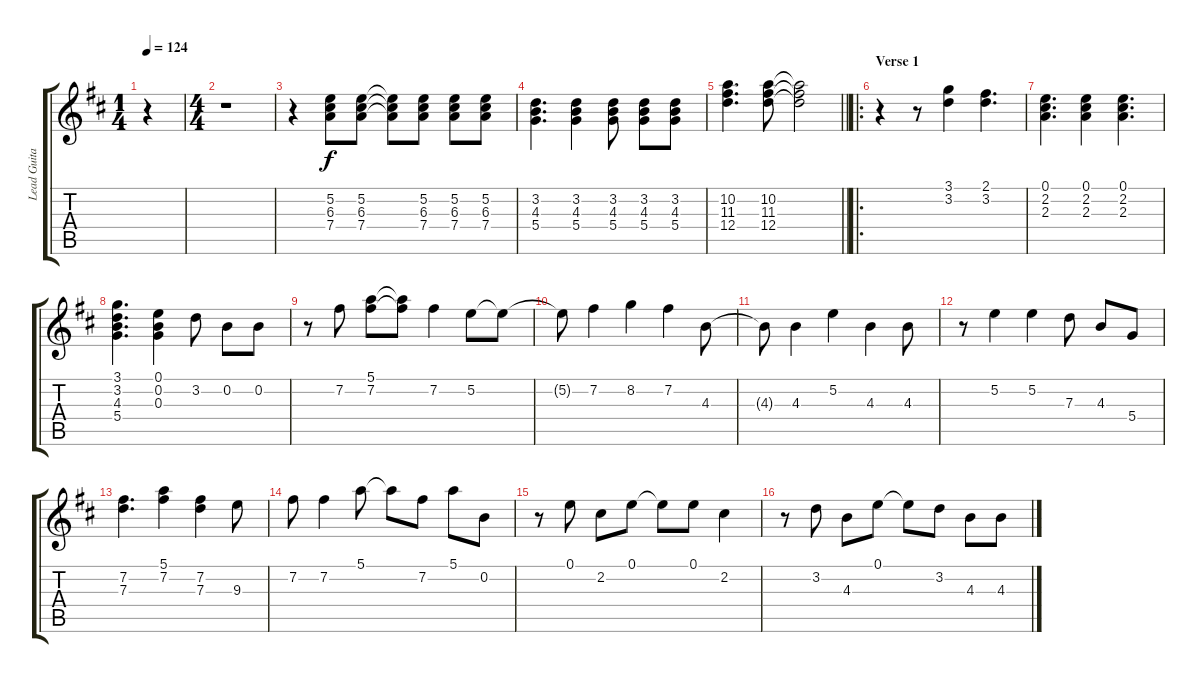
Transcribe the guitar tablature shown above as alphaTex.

\track ("Lead Guitar I (Taylor)" "Lead Guita") {instrument electricguitarjazz}
\staff {score tabs}
\tuning (E4 B3 G3 D3 A2 E2) {hide}
\ts (1 4)
\tempo 124
\clef g2
\ks d
r.4{dy f instrument electricguitarjazz} |
\ts (4 4)
r.1 |
r.4 (5.2 6.3 7.4).8 (5.2 6.3 7.4).8 (5.2{t} 6.3{t} 7.4{t}).8 (5.2 6.3 7.4).8 (5.2 6.3 7.4).8 (5.2 6.3 7.4).8 |
(3.2 4.3 5.4).4{d} (3.2 4.3 5.4).4 (3.2 4.3 5.4).8 (3.2 4.3 5.4).8 (3.2 4.3 5.4).8 |
\barLineRight lightlight
(10.2 11.3 12.4).4{d} (10.2 11.3 12.4).8 (10.2{t} 11.3{t} 12.4{t}).2 |
\ro
\section ("" "Verse 1")
r.4 r.8 (3.1 3.2).4 (2.1 3.2).4{d} |
(0.1 2.2 2.3).4{d} (0.1 2.2 2.3).4 (0.1 2.2 2.3).4{d} |
(3.1 3.2 4.3 5.4).4{d} (0.1 0.2 0.3).4 3.2.8 0.2.8 0.2.8 |
r.8 7.2.8 (5.1 7.2).8 (5.1{t} 7.2{t}).8 7.2.4 5.2.8 5.2{t}.8 |
5.2{t}.8 7.2.4 8.2.4 7.2.4 4.3.8 |
4.3{t}.8 4.3.4 5.2.4 4.3.4 4.3.8 |
r.8 5.2.4 5.2.4 7.3.8 4.3.8 5.4.8 |
(7.2 7.3).4{d} (5.1 7.2).4 (7.2 7.3).4 9.3.8 |
7.2.8 7.2.4 5.1.8 5.1{t}.8 7.2.8 5.1.8 0.2.8 |
r.8 0.1.8 2.2.8 0.1.8 0.1{t}.8 0.1.8 2.2.4 |
r.8 3.2.8 4.3.8 0.1.8 0.1{t}.8 3.2.8 4.3.8 4.3.8
